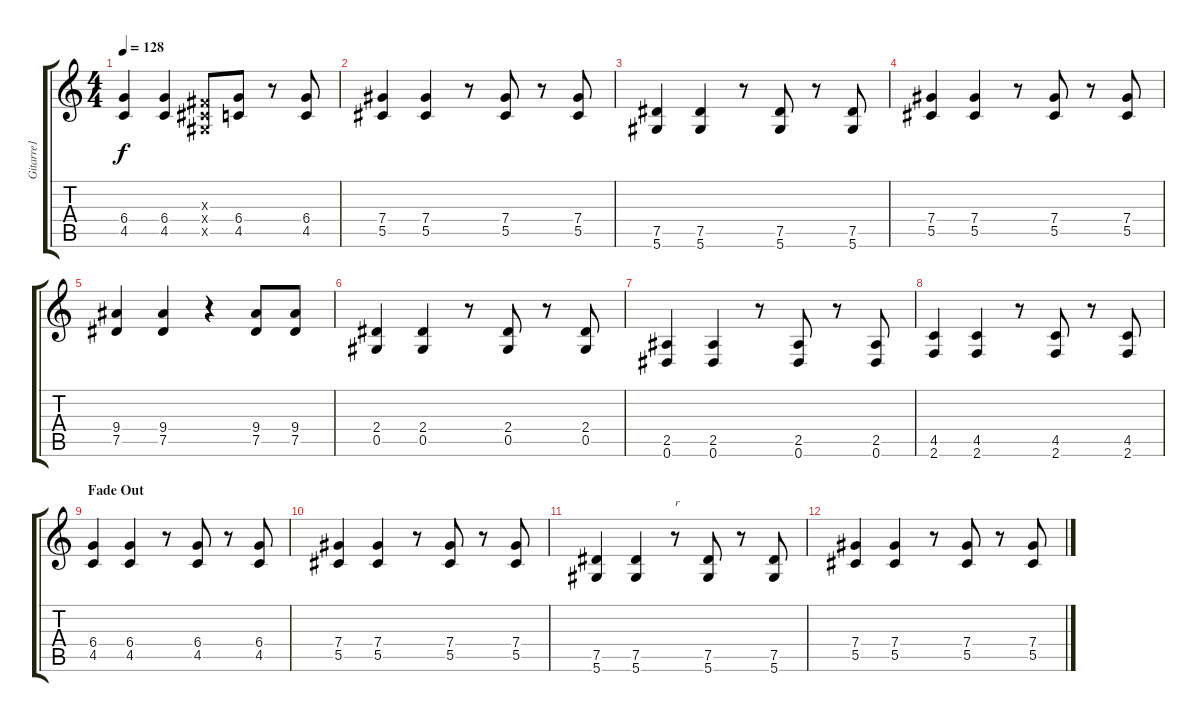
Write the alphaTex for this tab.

\track ("Gitarre1" "Gitarre1") {instrument acousticguitarnylon}
\staff {score tabs}
\tuning (Eb4 Bb3 Gb3 Db3 Ab2 Eb2) {hide}
\ts (4 4)
\tempo 128
\clef g2
\ks c
(6.4 4.5).4{dy f} (6.4 4.5).4 (0.3{x} 0.4{x} 0.5{x}).8 (6.4 4.5).8 r.8 (6.4 4.5).8 |
(7.4 5.5).4 (7.4 5.5).4 r.8 (7.4 5.5).8 r.8 (7.4 5.5).8 |
(7.5 5.6).4 (7.5 5.6).4 r.8 (7.5 5.6).8 r.8 (7.5 5.6).8 |
(7.4 5.5).4 (7.4 5.5).4 r.8 (7.4 5.5).8 r.8 (7.4 5.5).8 |
(9.4 7.5).4 (9.4 7.5).4 r.4 (9.4 7.5).8 (9.4 7.5).8 |
(2.4 0.5).4{volume 9 instrument overdrivenguitar} (2.4 0.5).4 r.8 (2.4 0.5).8 r.8 (2.4 0.5).8 |
(2.5 0.6).4{volume 9 instrument overdrivenguitar} (2.5 0.6).4 r.8 (2.5 0.6).8 r.8 (2.5 0.6).8 |
(4.5 2.6).4 (4.5 2.6).4 r.8 (4.5 2.6).8 r.8 (4.5 2.6).8 |
\section ("" "Fade Out")
(6.4 4.5).4 (6.4 4.5).4 r.8 (6.4 4.5).8 r.8 (6.4 4.5).8 |
(7.4 5.5).4 (7.4 5.5).4 r.8 (7.4 5.5).8 r.8 (7.4 5.5).8 |
(7.5 5.6).4 (7.5 5.6).4 r.8{txt "r"} (7.5 5.6).8 r.8 (7.5 5.6).8 |
(7.4 5.5).4 (7.4 5.5).4 r.8 (7.4 5.5).8 r.8 (7.4 5.5).8
